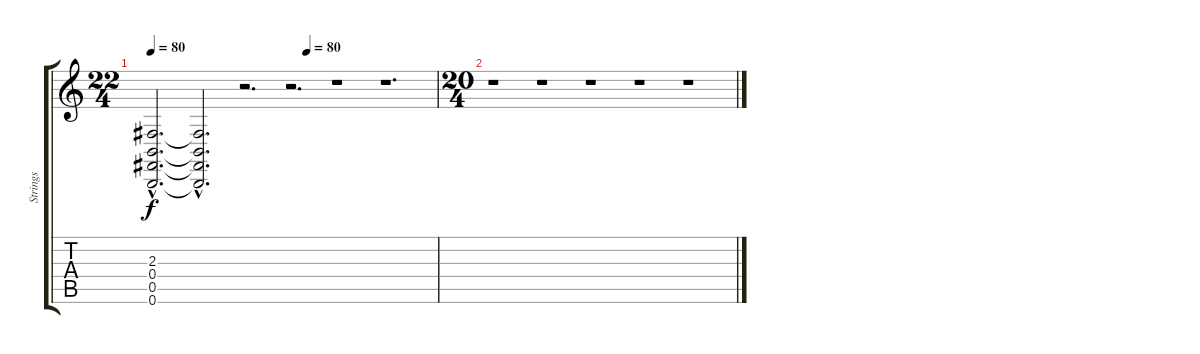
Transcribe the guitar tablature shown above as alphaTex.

\track ("Strings" "Strings") {instrument stringensemble1}
\staff {score tabs}
\tuning (Db4 Ab3 E3 B2 Gb2 B1) {hide}
\ts (22 4)
\tempo 80
\tempo (80 0.5454545454545454)
\clef g2
\ks c
(2.3{hac} 0.4{hac} 0.5{hac} 0.6{hac}).2{d dy f} (2.3{hac t} 0.4{hac t} 0.5{hac t} 0.6{hac t}).2{d} r.2{d} r.2{d} r.1 r.1{d} |
\ts (20 4)
r.1 r.1 r.1 r.1 r.1
